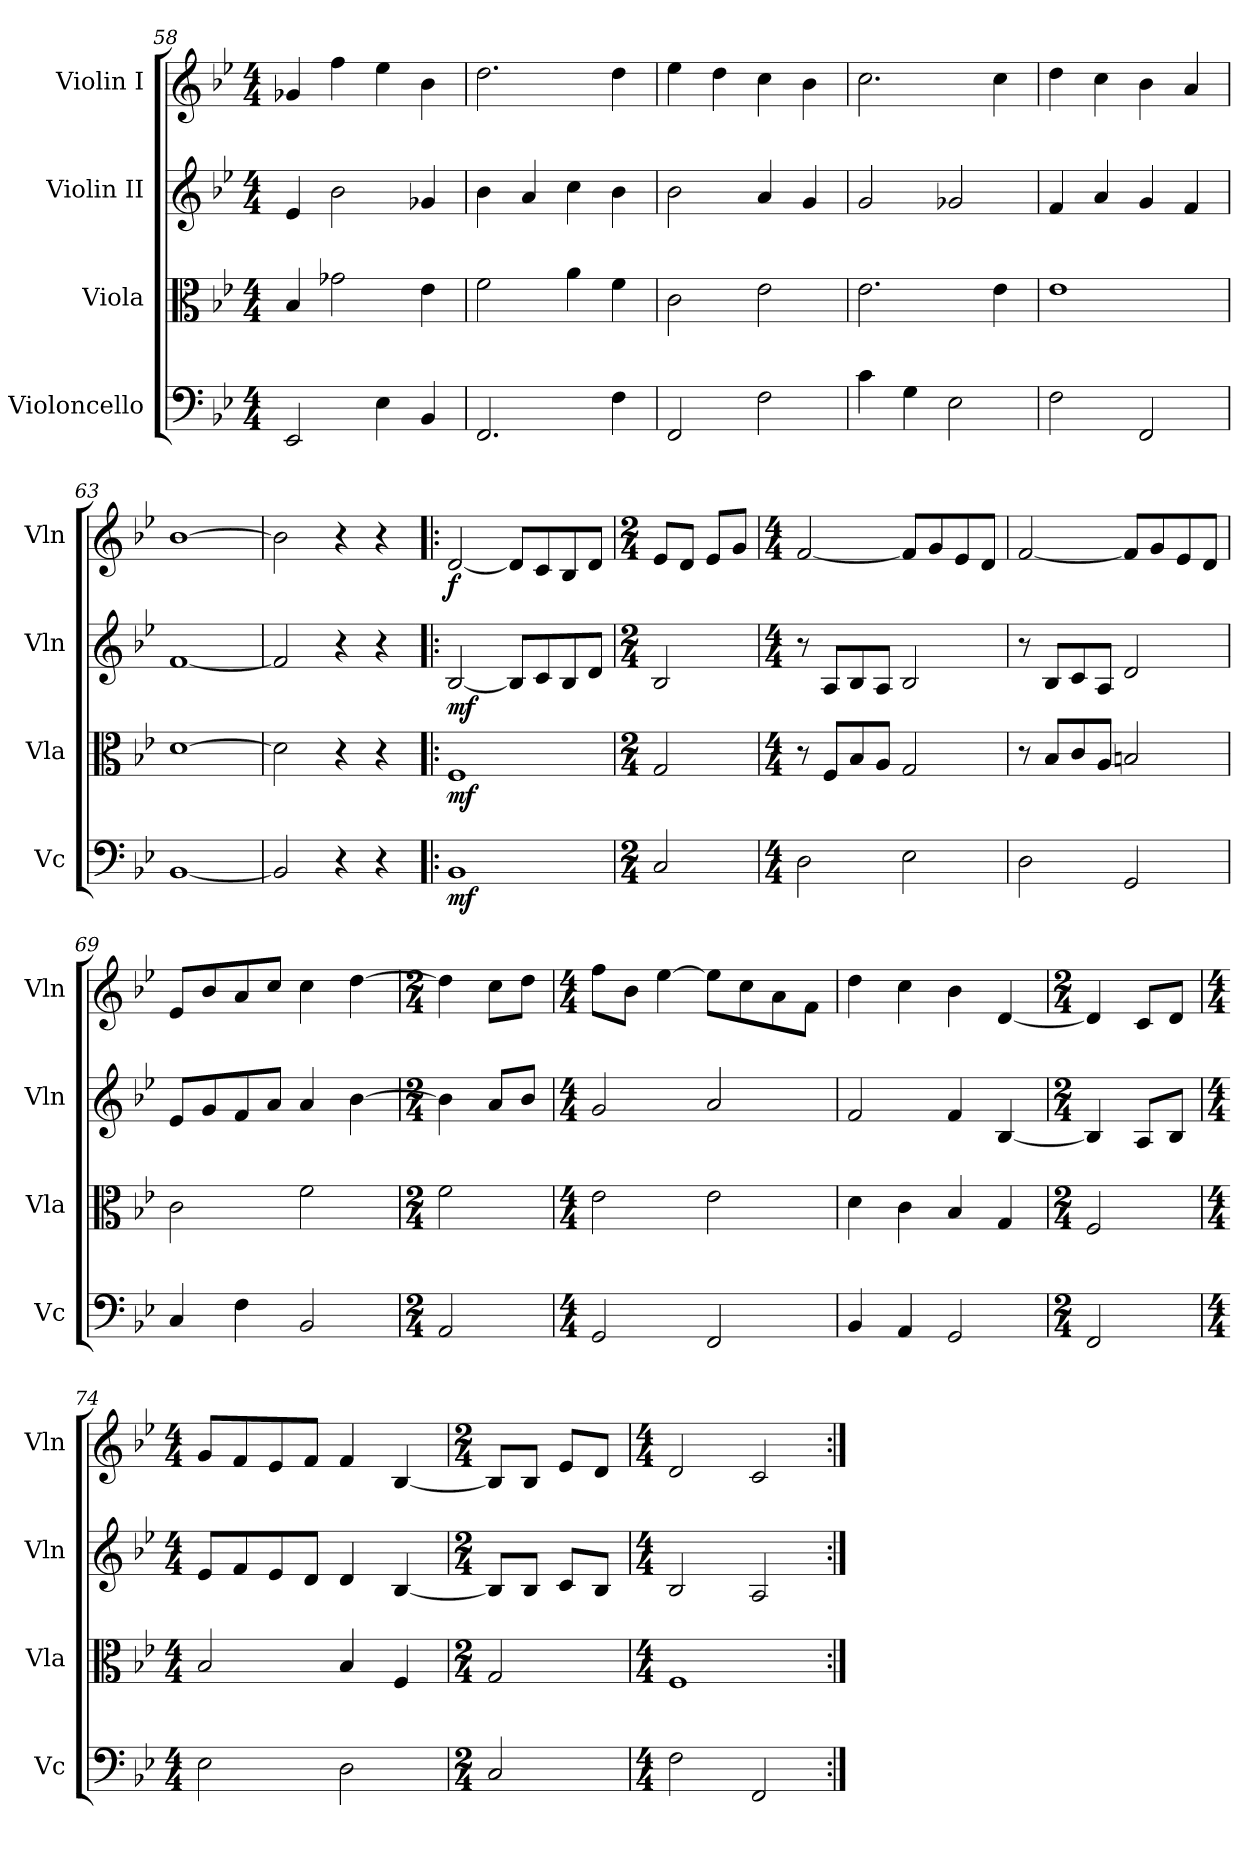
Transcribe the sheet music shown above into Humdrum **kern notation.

**kern	**dynam	**kern	**dynam	**kern	**dynam	**kern	**dynam
*part4	*part4	*part3	*part3	*part2	*part2	*part1	*part1
*staff4	*staff4	*staff3	*staff3	*staff2	*staff2	*staff1	*staff1
*I"Violoncello	*	*I"Viola	*	*I"Violin II	*	*I"Violin I	*
*I'Vc	*	*I'Vla	*	*I'Vln	*	*I'Vln	*
*clefF4	*	*clefC3	*	*clefG2	*	*clefG2	*
*k[b-e-]	*	*k[b-e-]	*	*k[b-e-]	*	*k[b-e-]	*
*M4/4	*	*M4/4	*	*M4/4	*	*M4/4	*
=58	=58	=58	=58	=58	=58	=58	=58
2EE-/	.	4B-/	.	4e-/	.	4g-X/	.
.	.	2g-X\	.	2b-\	.	4ff\	.
4E-\	.	.	.	.	.	4ee-\	.
4BB-/	.	4e-\	.	4g-X/	.	4b-\	.
=59	=59	=59	=59	=59	=59	=59	=59
2.FF/	.	2f\	.	4b-\	.	2.dd\	.
.	.	.	.	4a/	.	.	.
.	.	4a\	.	4cc\	.	.	.
4F\	.	4f\	.	4b-\	.	4dd\	.
=60	=60	=60	=60	=60	=60	=60	=60
2FF/	.	2c\	.	2b-\	.	4ee-\	.
.	.	.	.	.	.	4dd\	.
2F\	.	2e-\	.	4a/	.	4cc\	.
.	.	.	.	4g/	.	4b-\	.
=61	=61	=61	=61	=61	=61	=61	=61
4c\	.	2.e-\	.	2g/	.	2.cc\	.
4G\	.	.	.	.	.	.	.
2E-\	.	.	.	2g-X/	.	.	.
.	.	4e-\	.	.	.	4cc\	.
=62	=62	=62	=62	=62	=62	=62	=62
2F\	.	1e-	.	4f/	.	4dd\	.
.	.	.	.	4a/	.	4cc\	.
2FF/	.	.	.	4g/	.	4b-\	.
.	.	.	.	4f/	.	4a/	.
=63	=63	=63	=63	=63	=63	=63	=63
[1BB-	.	[1d	.	[1f	.	[1b-	.
=64	=64	=64	=64	=64	=64	=64	=64
2BB-/]	.	2d\]	.	2f/]	.	2b-\]	.
4r	.	4r	.	4r	.	4r	.
4r	.	4r	.	4r	.	4r	.
!!LO:LB:g=z
=65!|:	=65!|:	=65!|:	=65!|:	=65!|:	=65!|:	=65!|:	=65!|:
*	*	*	*	*	*	*MM90	*
!	!LO:DY:b	!	!LO:DY:b	!	!LO:DY:b	!	!LO:DY:b
1BB-	mf	1F	mf	[2B-/	mf	[2d/	f
.	.	.	.	8B-/L]	.	8d/L]	.
.	.	.	.	8c/	.	8c/	.
.	.	.	.	8B-/	.	8B-/	.
.	.	.	.	8d/J	.	8d/J	.
=66	=66	=66	=66	=66	=66	=66	=66
*M2/4	*	*M2/4	*	*M2/4	*	*M2/4	*
2C/	.	2G/	.	2B-/	.	8e-/L	.
.	.	.	.	.	.	8d/J	.
.	.	.	.	.	.	8e-/L	.
.	.	.	.	.	.	8g/J	.
=67	=67	=67	=67	=67	=67	=67	=67
*M4/4	*	*M4/4	*	*M4/4	*	*M4/4	*
2D\	.	8r	.	8r	.	[2f/	.
.	.	8F/L	.	8A/L	.	.	.
.	.	8B-/	.	8B-/	.	.	.
.	.	8A/J	.	8A/J	.	.	.
2E-\	.	2G/	.	2B-/	.	8f/L]	.
.	.	.	.	.	.	8g/	.
.	.	.	.	.	.	8e-/	.
.	.	.	.	.	.	8d/J	.
=68	=68	=68	=68	=68	=68	=68	=68
2D\	.	8r	.	8r	.	[2f/	.
.	.	8B-/L	.	8B-/L	.	.	.
.	.	8c/	.	8c/	.	.	.
.	.	8A/J	.	8A/J	.	.	.
2GG/	.	2Bn/	.	2d/	.	8f/L]	.
.	.	.	.	.	.	8g/	.
.	.	.	.	.	.	8e-/	.
.	.	.	.	.	.	8d/J	.
=69	=69	=69	=69	=69	=69	=69	=69
4C/	.	2c\	.	8e-/L	.	8e-/L	.
.	.	.	.	8g/	.	8b-/	.
4F\	.	.	.	8f/	.	8a/	.
.	.	.	.	8a/J	.	8cc/J	.
2BB-/	.	2f\	.	4a/	.	4cc\	.
.	.	.	.	[4b-\	.	[4dd\	.
=70	=70	=70	=70	=70	=70	=70	=70
*M2/4	*	*M2/4	*	*M2/4	*	*M2/4	*
2AA/	.	2f\	.	4b-\]	.	4dd\]	.
.	.	.	.	8a/L	.	8cc\L	.
.	.	.	.	8b-/J	.	8dd\J	.
!!LO:LB:g=z
=71	=71	=71	=71	=71	=71	=71	=71
*M4/4	*	*M4/4	*	*M4/4	*	*M4/4	*
2GG/	.	2e-\	.	2g/	.	8ff\L	.
.	.	.	.	.	.	8b-\J	.
.	.	.	.	.	.	[4ee-\	.
2FF/	.	2e-\	.	2a/	.	8ee-\L]	.
.	.	.	.	.	.	8cc\	.
.	.	.	.	.	.	8a\	.
.	.	.	.	.	.	8f\J	.
=72	=72	=72	=72	=72	=72	=72	=72
4BB-/	.	4d\	.	2f/	.	4dd\	.
4AA/	.	4c\	.	.	.	4cc\	.
2GG/	.	4B-/	.	4f/	.	4b-\	.
.	.	4G/	.	[4B-/	.	[4d/	.
=73	=73	=73	=73	=73	=73	=73	=73
*M2/4	*	*M2/4	*	*M2/4	*	*M2/4	*
2FF/	.	2F/	.	4B-/]	.	4d/]	.
.	.	.	.	8A/L	.	8c/L	.
.	.	.	.	8B-/J	.	8d/J	.
=74	=74	=74	=74	=74	=74	=74	=74
*M4/4	*	*M4/4	*	*M4/4	*	*M4/4	*
2E-\	.	2B-/	.	8e-/L	.	8g/L	.
.	.	.	.	8f/	.	8f/	.
.	.	.	.	8e-/	.	8e-/	.
.	.	.	.	8d/J	.	8f/J	.
2D\	.	4B-/	.	4d/	.	4f/	.
.	.	4F/	.	[4B-/	.	[4B-/	.
=75	=75	=75	=75	=75	=75	=75	=75
*M2/4	*	*M2/4	*	*M2/4	*	*M2/4	*
2C/	.	2G/	.	8B-/L]	.	8B-/L]	.
.	.	.	.	8B-/J	.	8B-/J	.
.	.	.	.	8c/L	.	8e-/L	.
.	.	.	.	8B-/J	.	8d/J	.
=76	=76	=76	=76	=76	=76	=76	=76
*M4/4	*	*M4/4	*	*M4/4	*	*M4/4	*
2F\	.	1F	.	2B-/	.	2d/	.
2FF/	.	.	.	2A/	.	2c/	.
=:|!	=:|!	=:|!	=:|!	=:|!	=:|!	=:|!	=:|!
*-	*-	*-	*-	*-	*-	*-	*-
